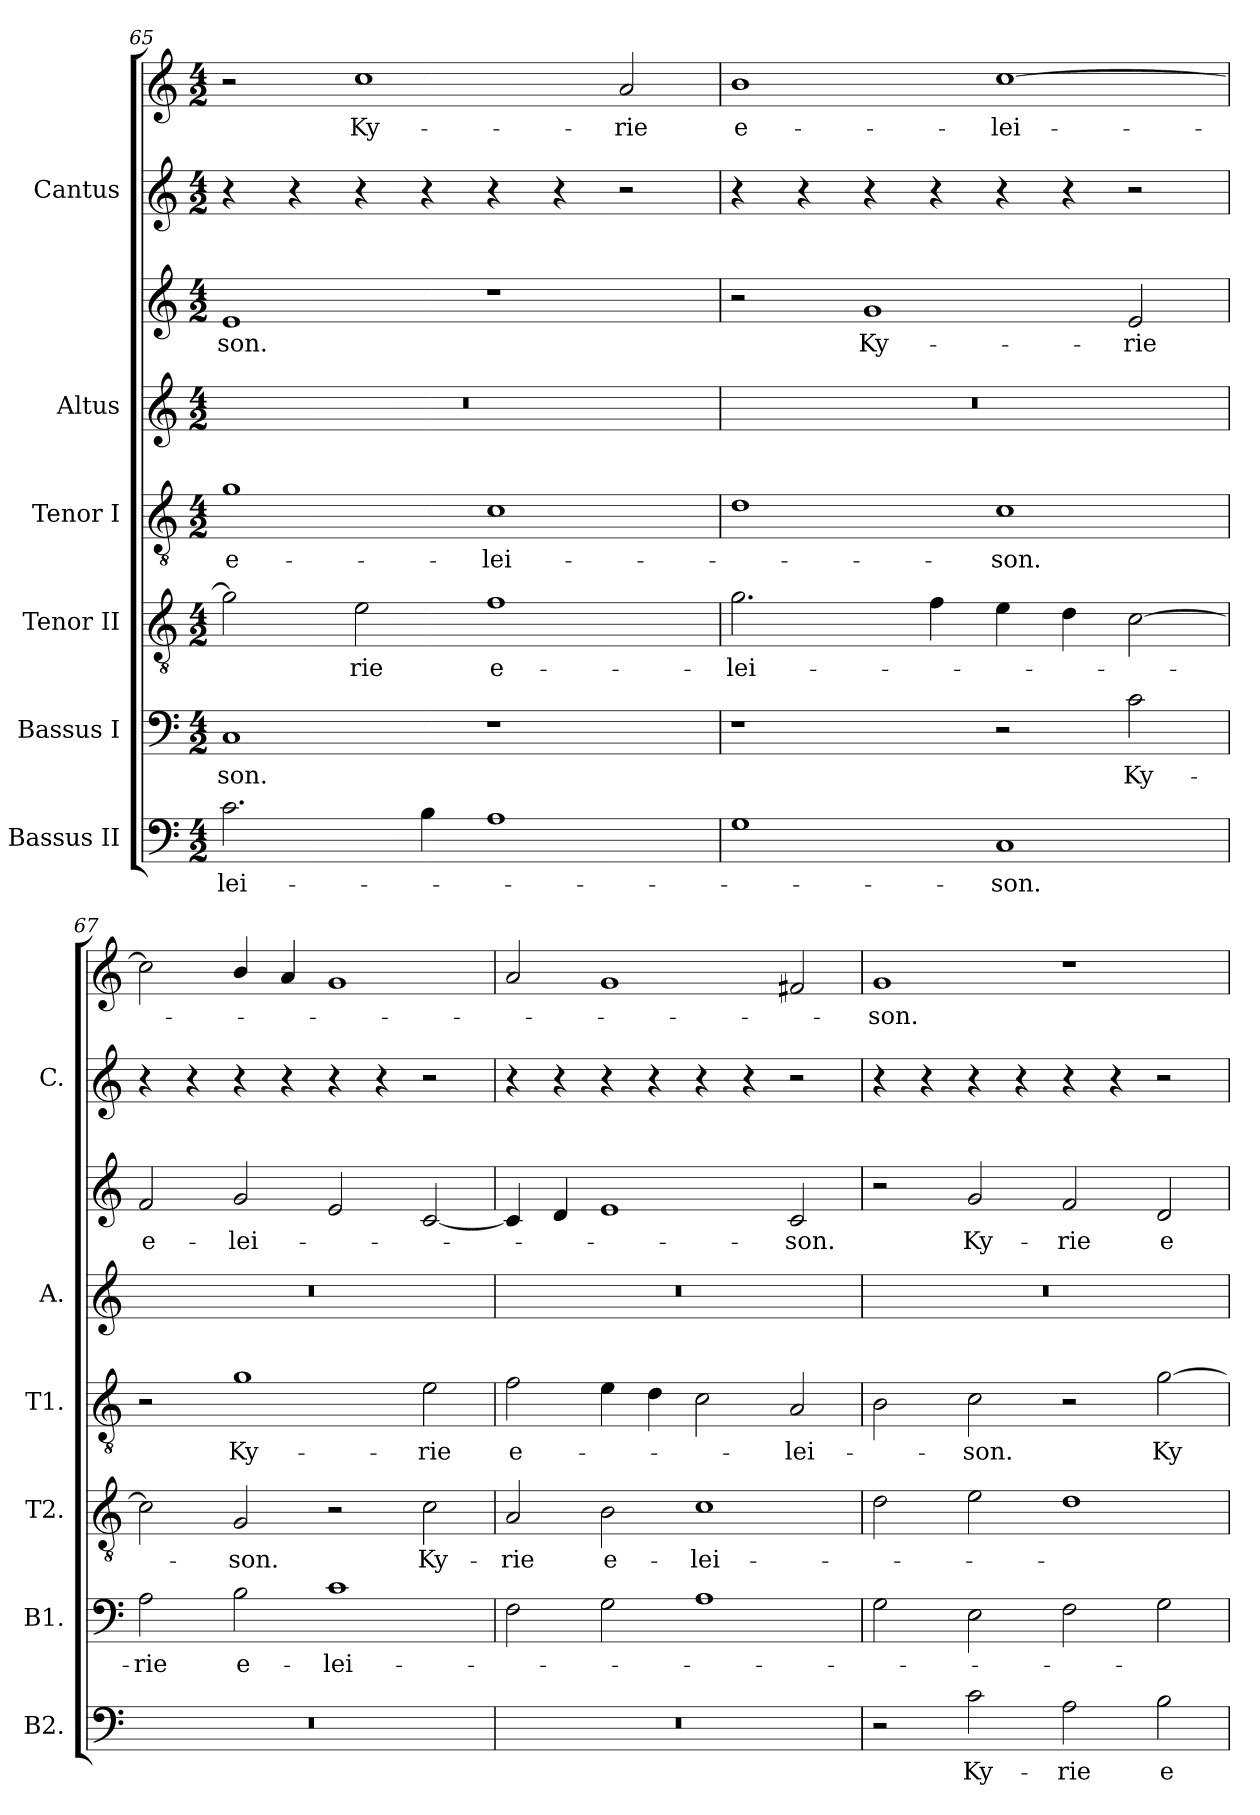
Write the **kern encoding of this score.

**kern	**text	**kern	**text	**kern	**text	**kern	**text	**kern	**kern	**text	**kern	**kern	**text
*part6	*part6	*part5	*part5	*part4	*part4	*part3	*part3	*part2	*part2	*part2	*part1	*part1	*part1
*staff8	*staff8	*staff7	*staff7	*staff6	*staff6	*staff5	*staff5	*staff4	*staff3	*staff3	*staff2	*staff1	*staff1
*I"Bassus II	*	*I"Bassus I	*	*I"Tenor II	*	*I"Tenor I	*	*I"Altus	*	*	*I"Cantus	*	*
*I'B2.	*	*I'B1.	*	*I'T2.	*	*I'T1.	*	*I'A.	*	*	*I'C.	*	*
!!LO:PB:g=z
*clefF4	*	*clefF4	*	*clefGv2	*	*clefGv2	*	*clefG2	*clefG2	*	*clefG2	*clefG2	*
*	*	*	*	*ITrd7c12	*	*ITrd7c12	*	*	*	*	*	*	*
*k[]	*	*k[]	*	*k[]	*	*k[]	*	*k[]	*k[]	*	*k[]	*k[]	*
*C:	*	*C:	*	*C:	*	*C:	*	*C:	*C:	*	*C:	*C:	*
*M4/2	*	*M4/2	*	*M4/2	*	*M4/2	*	*M4/2	*M4/2	*	*M4/2	*M4/2	*
=65	=65	=65	=65	=65	=65	=65	=65	=65	=65	=65	=65	=65	=65
!	!LO:LY:b:color=#000000	!	!	!	!	!	!	!	!	!	!	!	!
!	!	!	!LO:LY:b:color=#000000	!	!	!	!	!	!	!	!	!	!
!	!	!	!	!	!	!	!LO:LY:b:color=#000000	!LO:N:vis=1	!	!	!	!	!
!	!	!	!	!	!	!	!	!	!	!LO:LY:b:color=#000000	!	!	!
2.ci\	-lei-	1Ci	-son.	2Gi\]	.	1Gi	e-	0r	1ei	-son.	4r	2r	.
.	.	.	.	.	.	.	.	.	.	.	4r	.	.
!	!	!	!	!	!LO:LY:b:color=#000000	!	!	!	!	!	!	!	!
!	!	!	!	!	!	!	!	!	!	!	!	!	!LO:LY:b:color=#000000
.	.	.	.	2Ei\	-rie	.	.	.	.	.	4r	1cci	Ky-
4Bi\	.	.	.	.	.	.	.	.	.	.	4r	.	.
!	!	!	!	!	!LO:LY:b:color=#000000	!	!	!	!	!	!	!	!
!	!	!	!	!	!	!	!LO:LY:b:color=#000000	!	!	!	!	!	!
1Ai	.	1r	.	1Fi	e-	1Ci	-lei-	.	1r	.	4r	.	.
.	.	.	.	.	.	.	.	.	.	.	4r	.	.
!	!	!	!	!	!	!	!	!	!	!	!	!	!LO:LY:b:color=#000000
.	.	.	.	.	.	.	.	.	.	.	2r	2ai/	-rie
=66	=66	=66	=66	=66	=66	=66	=66	=66	=66	=66	=66	=66	=66
!	!	!	!	!	!LO:LY:b:color=#000000	!	!	!LO:N:vis=1	!	!	!	!	!
!	!	!	!	!	!	!	!	!	!	!	!	!	!LO:LY:b:color=#000000
1Gi	.	1r	.	2.Gi\	-lei-	1Di	.	0r	2r	.	4r	1bi	e-
.	.	.	.	.	.	.	.	.	.	.	4r	.	.
!	!	!	!	!	!	!	!	!	!	!LO:LY:b:color=#000000	!	!	!
.	.	.	.	.	.	.	.	.	1gi	Ky-	4r	.	.
.	.	.	.	4Fi\	.	.	.	.	.	.	4r	.	.
!	!LO:LY:b:color=#000000	!	!	!	!	!	!	!	!	!	!	!	!
!	!	!	!	!	!	!	!LO:LY:b:color=#000000	!	!	!	!	!	!
!	!	!	!	!	!	!	!	!	!	!	!	!	!LO:LY:b:color=#000000
1Ci	-son.	2r	.	4Ei\	.	1Ci	-son.	.	.	.	4r	[1cci	-lei-
.	.	.	.	4Di\	.	.	.	.	.	.	4r	.	.
!	!	!	!LO:LY:b:color=#000000	!	!	!	!	!	!	!	!	!	!
!	!	!	!	!	!	!	!	!	!	!LO:LY:b:color=#000000	!	!	!
.	.	2ci\	Ky-	[2Ci\	.	.	.	.	2ei/	-rie	2r	.	.
=67	=67	=67	=67	=67	=67	=67	=67	=67	=67	=67	=67	=67	=67
!LO:N:vis=1	!	!	!	!	!	!	!	!	!	!	!	!	!
!	!	!	!LO:LY:b:color=#000000	!	!	!	!	!LO:N:vis=1	!	!	!	!	!
!	!	!	!	!	!	!	!	!	!	!LO:LY:b:color=#000000	!	!	!
0r	.	2Ai\	-rie	2Ci\]	.	2r	.	0r	2fi/	e-	4r	2cci\]	.
.	.	.	.	.	.	.	.	.	.	.	4r	.	.
!	!	!	!LO:LY:b:color=#000000	!	!	!	!	!	!	!	!	!	!
!	!	!	!	!	!LO:LY:b:color=#000000	!	!	!	!	!	!	!	!
!	!	!	!	!	!	!	!LO:LY:b:color=#000000	!	!	!	!	!	!
!	!	!	!	!	!	!	!	!	!	!LO:LY:b:color=#000000	!	!	!
.	.	2Bi\	e-	2GGi/	-son.	1Gi	Ky-	.	2gi/	-lei-	4r	4bi/	.
.	.	.	.	.	.	.	.	.	.	.	4r	4ai/	.
!	!	!	!LO:LY:b:color=#000000	!	!	!	!	!	!	!	!	!	!
.	.	1ci	-lei-	2r	.	.	.	.	2ei/	.	4r	1gi	.
.	.	.	.	.	.	.	.	.	.	.	4r	.	.
!	!	!	!	!	!LO:LY:b:color=#000000	!	!	!	!	!	!	!	!
!	!	!	!	!	!	!	!LO:LY:b:color=#000000	!	!	!	!	!	!
.	.	.	.	2Ci\	Ky-	2Ei\	-rie	.	[2ci/	.	2r	.	.
=68	=68	=68	=68	=68	=68	=68	=68	=68	=68	=68	=68	=68	=68
!LO:N:vis=1	!	!	!	!	!	!	!	!	!	!	!	!	!
!	!	!	!	!	!LO:LY:b:color=#000000	!	!	!	!	!	!	!	!
!	!	!	!	!	!	!	!LO:LY:b:color=#000000	!LO:N:vis=1	!	!	!	!	!
0r	.	2Fi\	.	2AAi/	-rie	2Fi\	e-	0r	4ci/]	.	4r	2ai/	.
.	.	.	.	.	.	.	.	.	4di/	.	4r	.	.
!	!	!	!	!	!LO:LY:b:color=#000000	!	!	!	!	!	!	!	!
.	.	2Gi\	.	2BBi\	e-	4Ei\	.	.	1ei	.	4r	1gi	.
.	.	.	.	.	.	4Di\	.	.	.	.	4r	.	.
!	!	!	!	!	!LO:LY:b:color=#000000	!	!	!	!	!	!	!	!
.	.	1Ai	.	1Ci	-lei-	2Ci\	.	.	.	.	4r	.	.
.	.	.	.	.	.	.	.	.	.	.	4r	.	.
!	!	!	!	!	!	!	!LO:LY:b:color=#000000	!	!	!	!	!	!
!	!	!	!	!	!	!	!	!	!	!LO:LY:b:color=#000000	!	!	!
.	.	.	.	.	.	2AAi/	-lei-	.	2ci/	-son.	2r	2f#Xi/	.
=69	=69	=69	=69	=69	=69	=69	=69	=69	=69	=69	=69	=69	=69
!	!	!	!	!	!	!	!	!LO:N:vis=1	!	!	!	!	!
!	!	!	!	!	!	!	!	!	!	!	!	!	!LO:LY:b:color=#000000
2r	.	2Gi\	.	2Di\	.	2BBi\	.	0r	2r	.	4r	1gi	-son.
.	.	.	.	.	.	.	.	.	.	.	4r	.	.
!	!LO:LY:b:color=#000000	!	!	!	!	!	!	!	!	!	!	!	!
!	!	!	!	!	!	!	!LO:LY:b:color=#000000	!	!	!	!	!	!
!	!	!	!	!	!	!	!	!	!	!LO:LY:b:color=#000000	!	!	!
2ci\	Ky-	2Ei\	.	2Ei\	.	2Ci\	-son.	.	2gi/	Ky-	4r	.	.
.	.	.	.	.	.	.	.	.	.	.	4r	.	.
!	!LO:LY:b:color=#000000	!	!	!	!	!	!	!	!	!	!	!	!
!	!	!	!	!	!	!	!	!	!	!LO:LY:b:color=#000000	!	!	!
2Ai\	-rie	2Fi\	.	1Di	.	2r	.	.	2fi/	-rie	4r	1r	.
.	.	.	.	.	.	.	.	.	.	.	4r	.	.
!	!LO:LY:b:color=#000000	!	!	!	!	!	!	!	!	!	!	!	!
!	!	!	!	!	!	!	!LO:LY:b:color=#000000	!	!	!	!	!	!
!	!	!	!	!	!	!	!	!	!	!LO:LY:b:color=#000000	!	!	!
2Bi\	e-	2Gi\	.	.	.	[2Gi\	Ky-	.	2di/	e-	2r	.	.
=	=	=	=	=	=	=	=	=	=	=	=	=	=
*-	*-	*-	*-	*-	*-	*-	*-	*-	*-	*-	*-	*-	*-
